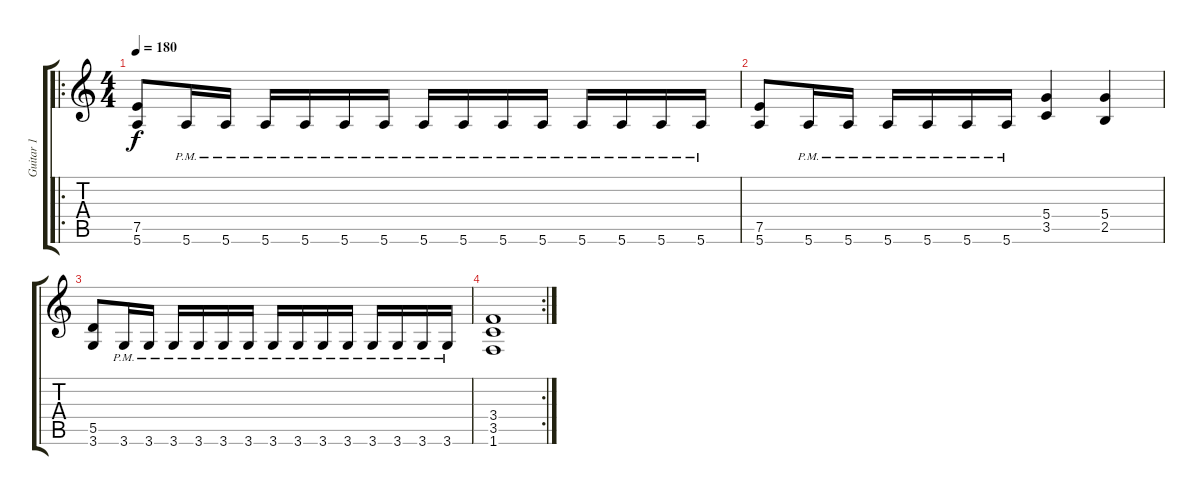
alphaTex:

\track ("Guitar 1" "Guitar 1") {instrument distortionguitar}
\staff {score tabs}
\tuning (E4 B3 G3 D3 A2 E2) {hide}
\ro
\ts (4 4)
\tempo 180
\clef g2
\ks c
(7.5 5.6).8{dy f} 5.6{pm}.16 5.6{pm}.16 5.6{pm}.16 5.6{pm}.16 5.6{pm}.16 5.6{pm}.16 5.6{pm}.16 5.6{pm}.16 5.6{pm}.16 5.6{pm}.16 5.6{pm}.16 5.6{pm}.16 5.6{pm}.16 5.6{pm}.16 |
(7.5 5.6).8 5.6{pm}.16 5.6{pm}.16 5.6{pm}.16 5.6{pm}.16 5.6{pm}.16 5.6{pm}.16 (5.4 3.5).4 (5.4 2.5).4 |
(5.5 3.6).8 3.6{pm}.16 3.6{pm}.16 3.6{pm}.16 3.6{pm}.16 3.6{pm}.16 3.6{pm}.16 3.6{pm}.16 3.6{pm}.16 3.6{pm}.16 3.6{pm}.16 3.6{pm}.16 3.6{pm}.16 3.6{pm}.16 3.6{pm}.16 |
\rc 2
(3.4 3.5 1.6).1
